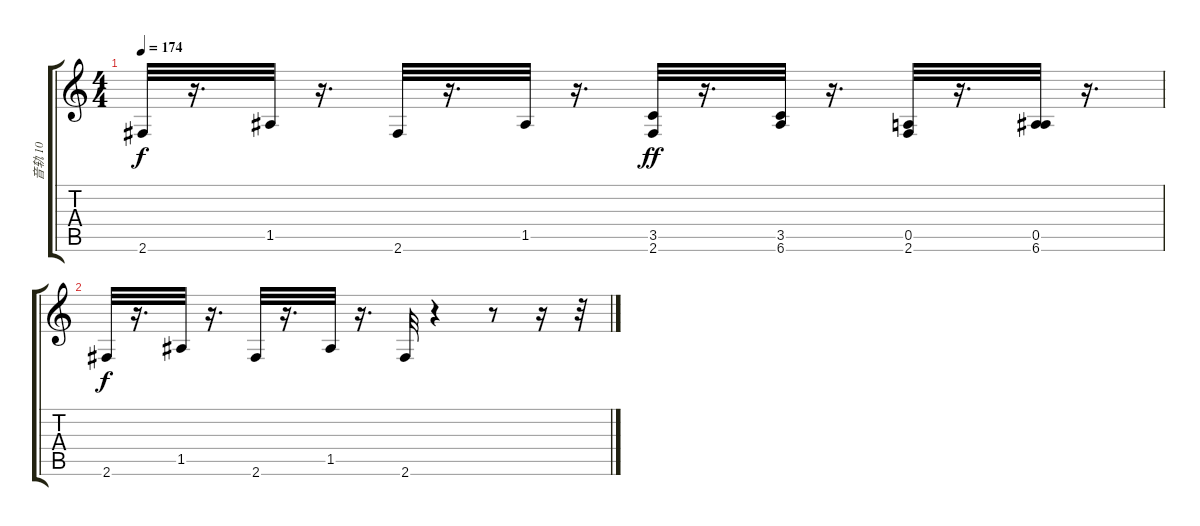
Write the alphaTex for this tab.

\track ("音轨 10" "音轨 10") {instrument acousticguitarsteel}
\staff {score tabs}
\tuning (E4 B3 G3 D3 A2 E2) {hide}
\ts (4 4)
\tempo 174
\clef g2
\ks c
2.6.32{dy f} r.16{d} 1.5.32 r.16{d} 2.6.32 r.16{d} 1.5.32 r.16{d} (3.5 2.6).32{dy ff} r.16{d} (3.5 6.6).32 r.16{d} (0.5 2.6).32 r.16{d} (0.5 6.6).32 r.16{d} |
2.6.32{dy f} r.16{d} 1.5.32 r.16{d} 2.6.32 r.16{d} 1.5.32 r.16{d} 2.6.32 r.4 r.8 r.16 r.32
